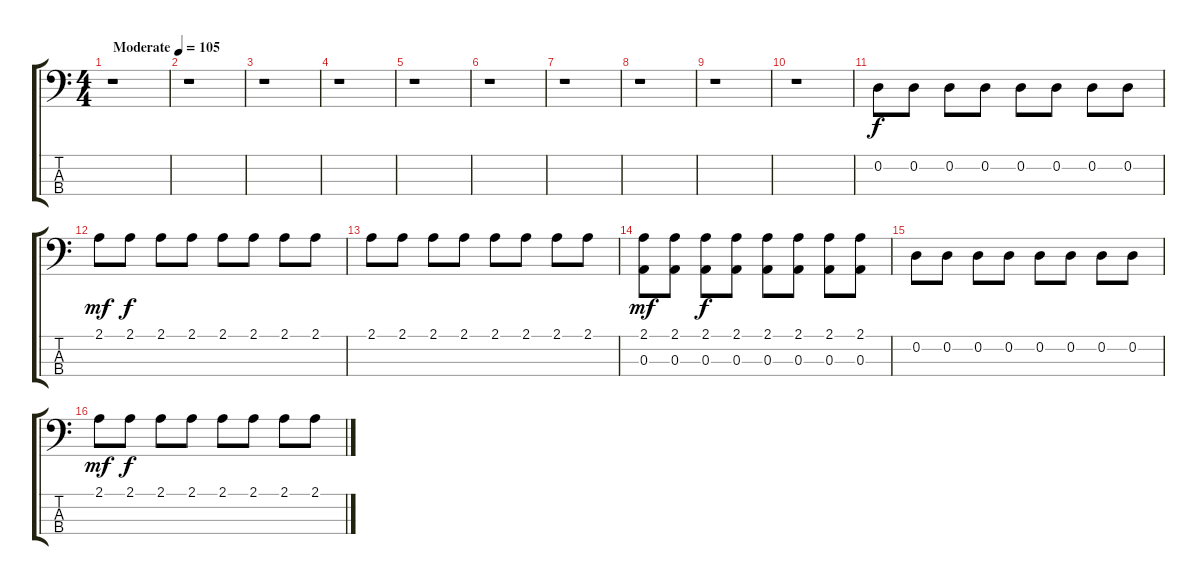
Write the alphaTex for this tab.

\track "" {instrument electricbassfinger}
\staff {score tabs}
\tuning (G2 D2 A1 E1) {hide}
\ts (4 4)
\tempo (105 "Moderate")
\clef f4
\ks c
r.1{dy f instrument electricbassfinger} |
r.1 |
r.1 |
r.1 |
r.1 |
r.1 |
r.1 |
r.1 |
r.1 |
r.1 |
0.2.8 0.2.8 0.2.8 0.2.8 0.2.8 0.2.8 0.2.8 0.2.8 |
2.1.8{dy mf} 2.1.8{dy f} 2.1.8 2.1.8 2.1.8 2.1.8 2.1.8 2.1.8 |
2.1.8 2.1.8 2.1.8 2.1.8 2.1.8 2.1.8 2.1.8 2.1.8 |
(2.1 0.3).8{dy mf} (2.1 0.3).8 (2.1 0.3).8{dy f} (2.1 0.3).8 (2.1 0.3).8 (2.1 0.3).8 (2.1 0.3).8 (2.1 0.3).8 |
0.2.8 0.2.8 0.2.8 0.2.8 0.2.8 0.2.8 0.2.8 0.2.8 |
2.1.8{dy mf} 2.1.8{dy f} 2.1.8 2.1.8 2.1.8 2.1.8 2.1.8 2.1.8
